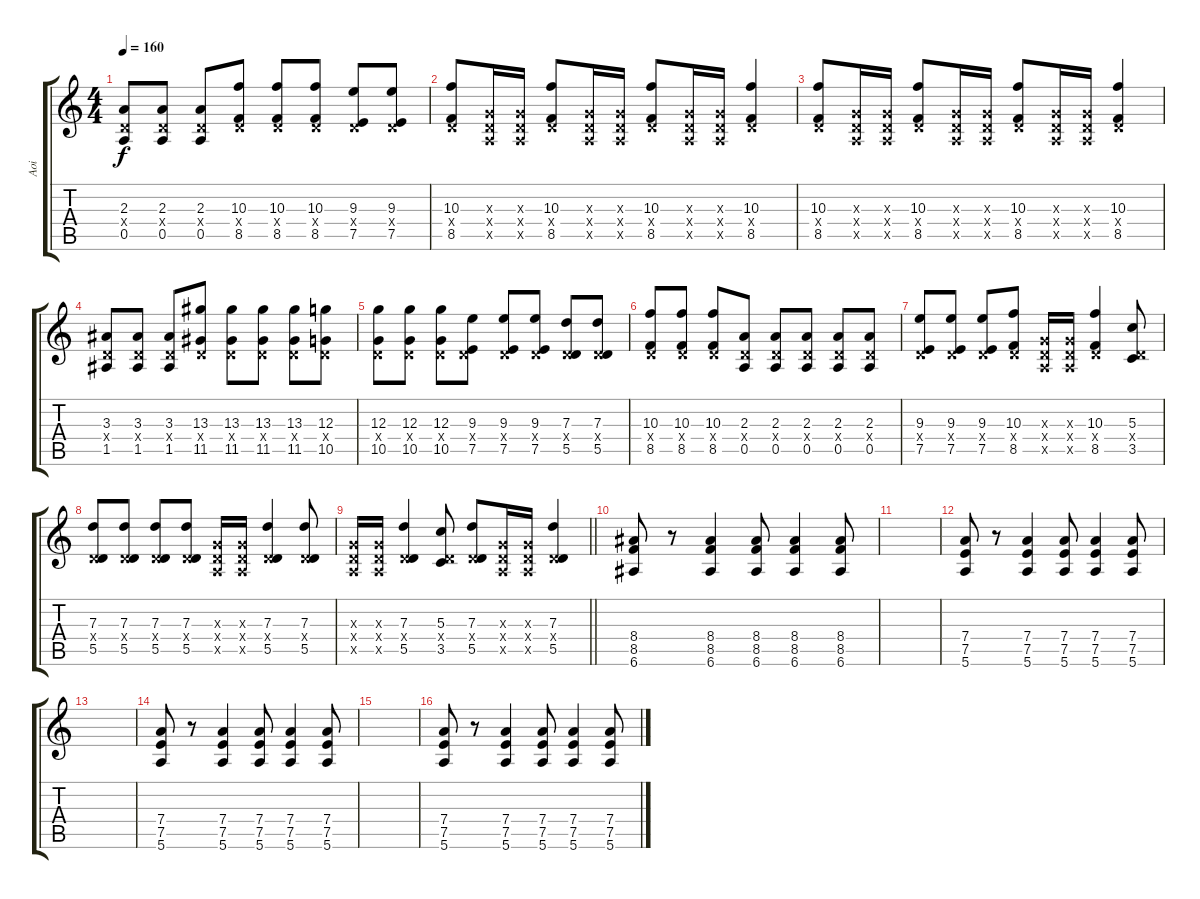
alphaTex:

\track ("Aoi" "Aoi") {instrument overdrivenguitar}
\staff {score tabs}
\tuning (E4 B3 G3 D3 A2 E2) {hide}
\ts (4 4)
\tempo 160
\clef g2
\ks c
(2.3 0.4{x} 0.5).8{dy f} (2.3 0.4{x} 0.5).8 (2.3 0.4{x} 0.5).8 (10.3 0.4{x} 8.5).8 (10.3 0.4{x} 8.5).8 (10.3 0.4{x} 8.5).8 (9.3 0.4{x} 7.5).8 (9.3 0.4{x} 7.5).8 |
(10.3 0.4{x} 8.5).8 (0.3{x} 0.4{x} 0.5{x}).16 (0.3{x} 0.4{x} 0.5{x}).16 (10.3 0.4{x} 8.5).8 (0.3{x} 0.4{x} 0.5{x}).16 (0.3{x} 0.4{x} 0.5{x}).16 (10.3 0.4{x} 8.5).8 (0.3{x} 0.4{x} 0.5{x}).16 (0.3{x} 0.4{x} 0.5{x}).16 (10.3 0.4{x} 8.5).4 |
(10.3 0.4{x} 8.5).8 (0.3{x} 0.4{x} 0.5{x}).16 (0.3{x} 0.4{x} 0.5{x}).16 (10.3 0.4{x} 8.5).8 (0.3{x} 0.4{x} 0.5{x}).16 (0.3{x} 0.4{x} 0.5{x}).16 (10.3 0.4{x} 8.5).8 (0.3{x} 0.4{x} 0.5{x}).16 (0.3{x} 0.4{x} 0.5{x}).16 (10.3 0.4{x} 8.5).4 |
(3.3 0.4{x} 1.5).8 (3.3 0.4{x} 1.5).8 (3.3 0.4{x} 1.5).8 (13.3 0.4{x} 11.5).8 (13.3 0.4{x} 11.5).8 (13.3 0.4{x} 11.5).8 (13.3 0.4{x} 11.5).8 (12.3 0.4{x} 10.5).8 |
(12.3 0.4{x} 10.5).8 (12.3 0.4{x} 10.5).8 (12.3 0.4{x} 10.5).8 (9.3 0.4{x} 7.5).8 (9.3 0.4{x} 7.5).8 (9.3 0.4{x} 7.5).8 (7.3 0.4{x} 5.5).8 (7.3 0.4{x} 5.5).8 |
(10.3 0.4{x} 8.5).8 (10.3 0.4{x} 8.5).8 (10.3 0.4{x} 8.5).8 (2.3 0.4{x} 0.5).8 (2.3 0.4{x} 0.5).8 (2.3 0.4{x} 0.5).8 (2.3 0.4{x} 0.5).8 (2.3 0.4{x} 0.5).8 |
(9.3 0.4{x} 7.5).8 (9.3 0.4{x} 7.5).8 (9.3 0.4{x} 7.5).8 (10.3 0.4{x} 8.5).8 (0.3{x} 0.4{x} 0.5{x}).16 (0.3{x} 0.4{x} 0.5{x}).16 (10.3 0.4{x} 8.5).4 (5.3 0.4{x} 3.5).8 |
(7.3 0.4{x} 5.5).8 (7.3 0.4{x} 5.5).8 (7.3 0.4{x} 5.5).8 (7.3 0.4{x} 5.5).8 (0.3{x} 0.4{x} 0.5{x}).16 (0.3{x} 0.4{x} 0.5{x}).16 (7.3 0.4{x} 5.5).4 (7.3 0.4{x} 5.5).8 |
\barLineRight lightlight
(0.3{x} 0.4{x} 0.5{x}).16 (0.3{x} 0.4{x} 0.5{x}).16 (7.3 0.4{x} 5.5).4 (5.3 0.4{x} 3.5).8 (7.3 0.4{x} 5.5).8 (0.3{x} 0.4{x} 0.5{x}).16 (0.3{x} 0.4{x} 0.5{x}).16 (7.3 0.4{x} 5.5).4 |
\section ("" "")
(8.4 8.5 6.6).8 r.8 (8.4 8.5 6.6).4 (8.4 8.5 6.6).8 (8.4 8.5 6.6).4 (8.4 8.5 6.6).8 |
|
(7.4 7.5 5.6).8 r.8 (7.4 7.5 5.6).4 (7.4 7.5 5.6).8 (7.4 7.5 5.6).4 (7.4 7.5 5.6).8 |
|
(7.4 7.5 5.6).8 r.8 (7.4 7.5 5.6).4 (7.4 7.5 5.6).8 (7.4 7.5 5.6).4 (7.4 7.5 5.6).8 |
|
(7.4 7.5 5.6).8 r.8 (7.4 7.5 5.6).4 (7.4 7.5 5.6).8 (7.4 7.5 5.6).4 (7.4 7.5 5.6).8
